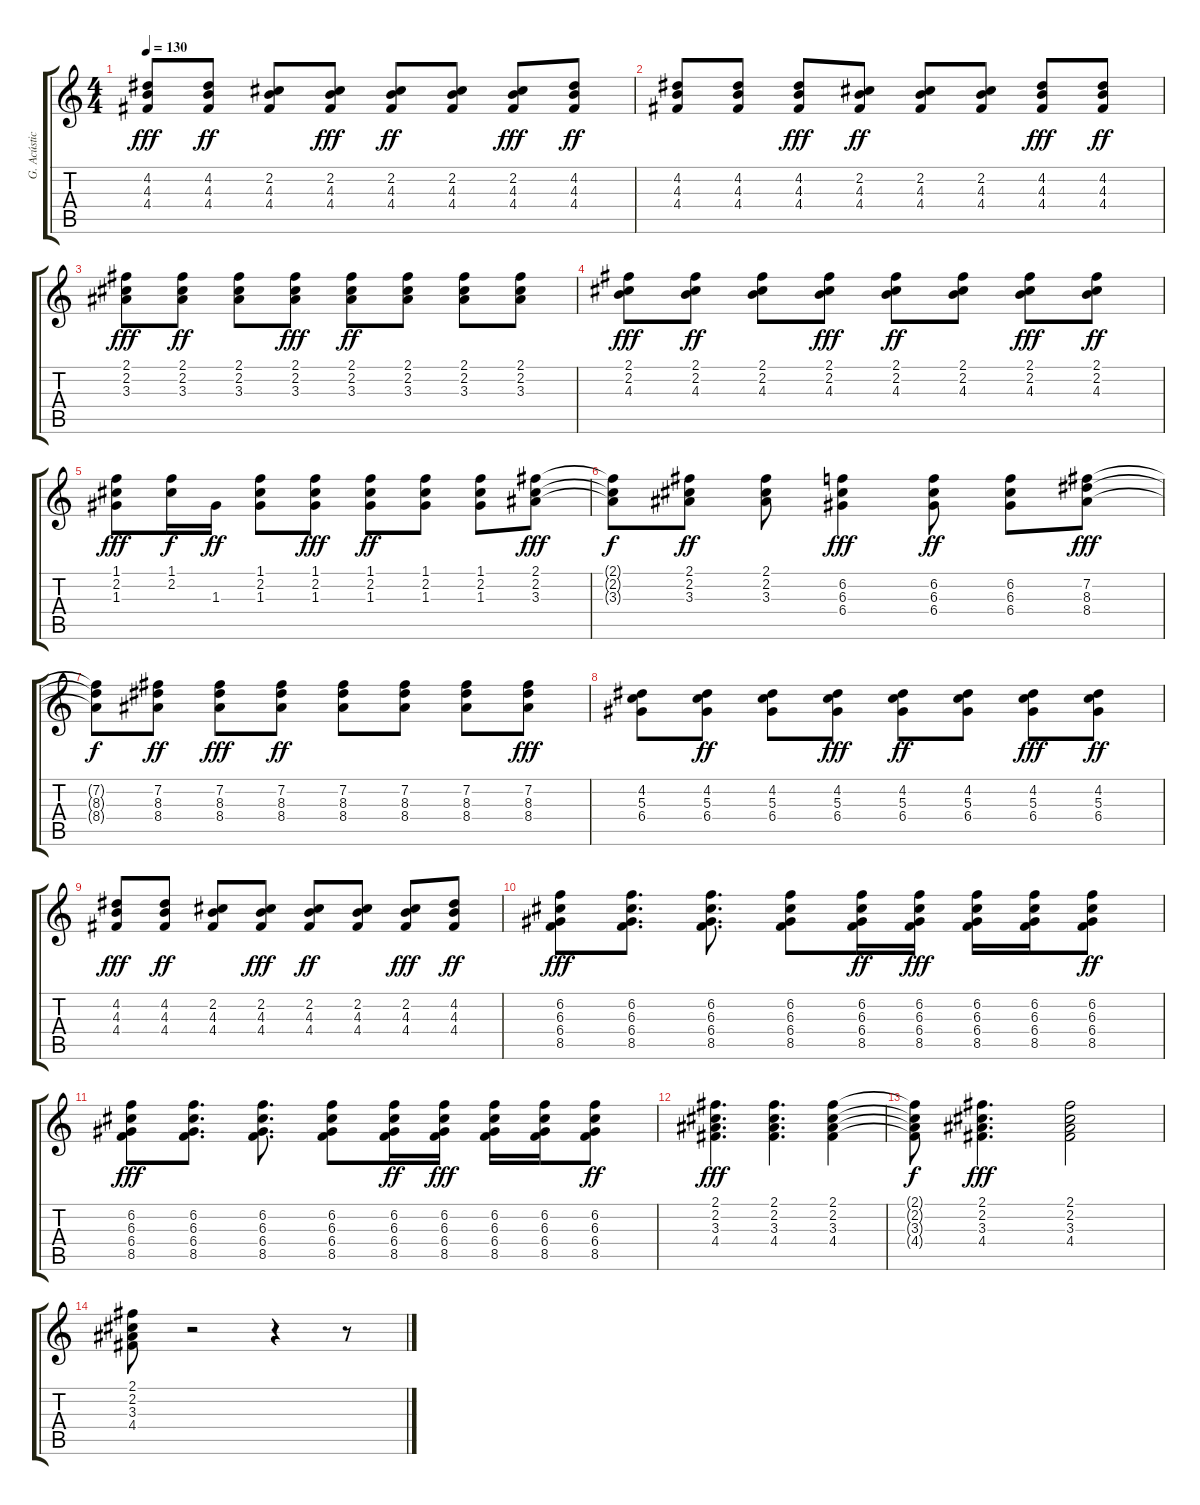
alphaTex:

\track ("G. Acústica" "G. Acústic") {instrument acousticguitarsteel}
\staff {score tabs}
\tuning (E4 B3 G3 D3 A2 E2) {hide}
\ts (4 4)
\tempo 130
\clef g2
\ks c
(4.2 4.3 4.4).8{dy fff} (4.2 4.3 4.4).8{dy ff} (2.2 4.3 4.4).8 (2.2 4.3 4.4).8{dy fff} (2.2 4.3 4.4).8{dy ff} (2.2 4.3 4.4).8 (2.2 4.3 4.4).8{dy fff} (4.2 4.3 4.4).8{dy ff} |
(4.2 4.3 4.4).8 (4.2 4.3 4.4).8 (4.2 4.3 4.4).8{dy fff} (2.2 4.3 4.4).8{dy ff} (2.2 4.3 4.4).8 (2.2 4.3 4.4).8 (4.2 4.3 4.4).8{dy fff} (4.2 4.3 4.4).8{dy ff} |
(2.1 2.2 3.3).8{dy fff} (2.1 2.2 3.3).8{dy ff} (2.1 2.2 3.3).8 (2.1 2.2 3.3).8{dy fff} (2.1 2.2 3.3).8{dy ff} (2.1 2.2 3.3).8 (2.1 2.2 3.3).8 (2.1 2.2 3.3).8 |
(2.1 2.2 4.3).8{dy fff} (2.1 2.2 4.3).8{dy ff} (2.1 2.2 4.3).8 (2.1 2.2 4.3).8{dy fff} (2.1 2.2 4.3).8{dy ff} (2.1 2.2 4.3).8 (2.1 2.2 4.3).8{dy fff} (2.1 2.2 4.3).8{dy ff} |
(1.1 2.2 1.3).8{dy fff} (1.1 2.2).16{dy f} 1.3.16{dy ff} (1.1 2.2 1.3).8 (1.1 2.2 1.3).8{dy fff} (1.1 2.2 1.3).8{dy ff} (1.1 2.2 1.3).8 (1.1 2.2 1.3).8 (2.1 2.2 3.3).8{dy fff} |
(2.1{t} 2.2{t} 3.3{t}).8{dy f} (2.1 2.2 3.3).8{dy ff} (2.1 2.2 3.3).8 (6.2 6.3 6.4).4{dy fff} (6.2 6.3 6.4).8{dy ff} (6.2 6.3 6.4).8 (7.2 8.3 8.4).8{dy fff} |
(7.2{t} 8.3{t} 8.4{t}).8{dy f} (7.2 8.3 8.4).8{dy ff} (7.2 8.3 8.4).8{dy fff} (7.2 8.3 8.4).8{dy ff} (7.2 8.3 8.4).8 (7.2 8.3 8.4).8 (7.2 8.3 8.4).8 (7.2 8.3 8.4).8{dy fff} |
(4.2 5.3 6.4).8 (4.2 5.3 6.4).8{dy ff} (4.2 5.3 6.4).8 (4.2 5.3 6.4).8{dy fff} (4.2 5.3 6.4).8{dy ff} (4.2 5.3 6.4).8 (4.2 5.3 6.4).8{dy fff} (4.2 5.3 6.4).8{dy ff} |
(4.2 4.3 4.4).8{dy fff} (4.2 4.3 4.4).8{dy ff} (2.2 4.3 4.4).8 (2.2 4.3 4.4).8{dy fff} (2.2 4.3 4.4).8{dy ff} (2.2 4.3 4.4).8 (2.2 4.3 4.4).8{dy fff} (4.2 4.3 4.4).8{dy ff} |
(6.2 6.3 6.4 8.5).8{dy fff} (6.2 6.3 6.4 8.5).8{d} (6.2 6.3 6.4 8.5).8{d} (6.2 6.3 6.4 8.5).8 (6.2 6.3 6.4 8.5).16{dy ff} (6.2 6.3 6.4 8.5).16{dy fff} (6.2 6.3 6.4 8.5).16 (6.2 6.3 6.4 8.5).16 (6.2 6.3 6.4 8.5).8{dy ff} |
(6.2 6.3 6.4 8.5).8{dy fff} (6.2 6.3 6.4 8.5).8{d} (6.2 6.3 6.4 8.5).8{d} (6.2 6.3 6.4 8.5).8 (6.2 6.3 6.4 8.5).16{dy ff} (6.2 6.3 6.4 8.5).16{dy fff} (6.2 6.3 6.4 8.5).16 (6.2 6.3 6.4 8.5).16 (6.2 6.3 6.4 8.5).8{dy ff} |
(2.1 2.2 3.3 4.4).4{d dy fff} (2.1 2.2 3.3 4.4).4{d} (2.1 2.2 3.3 4.4).4 |
(2.1{t} 2.2{t} 3.3{t} 4.4{t}).8{dy f} (2.1 2.2 3.3 4.4).4{d dy fff} (2.1 2.2 3.3 4.4).2 |
(2.1 2.2 3.3 4.4).8 r.2 r.4 r.8
